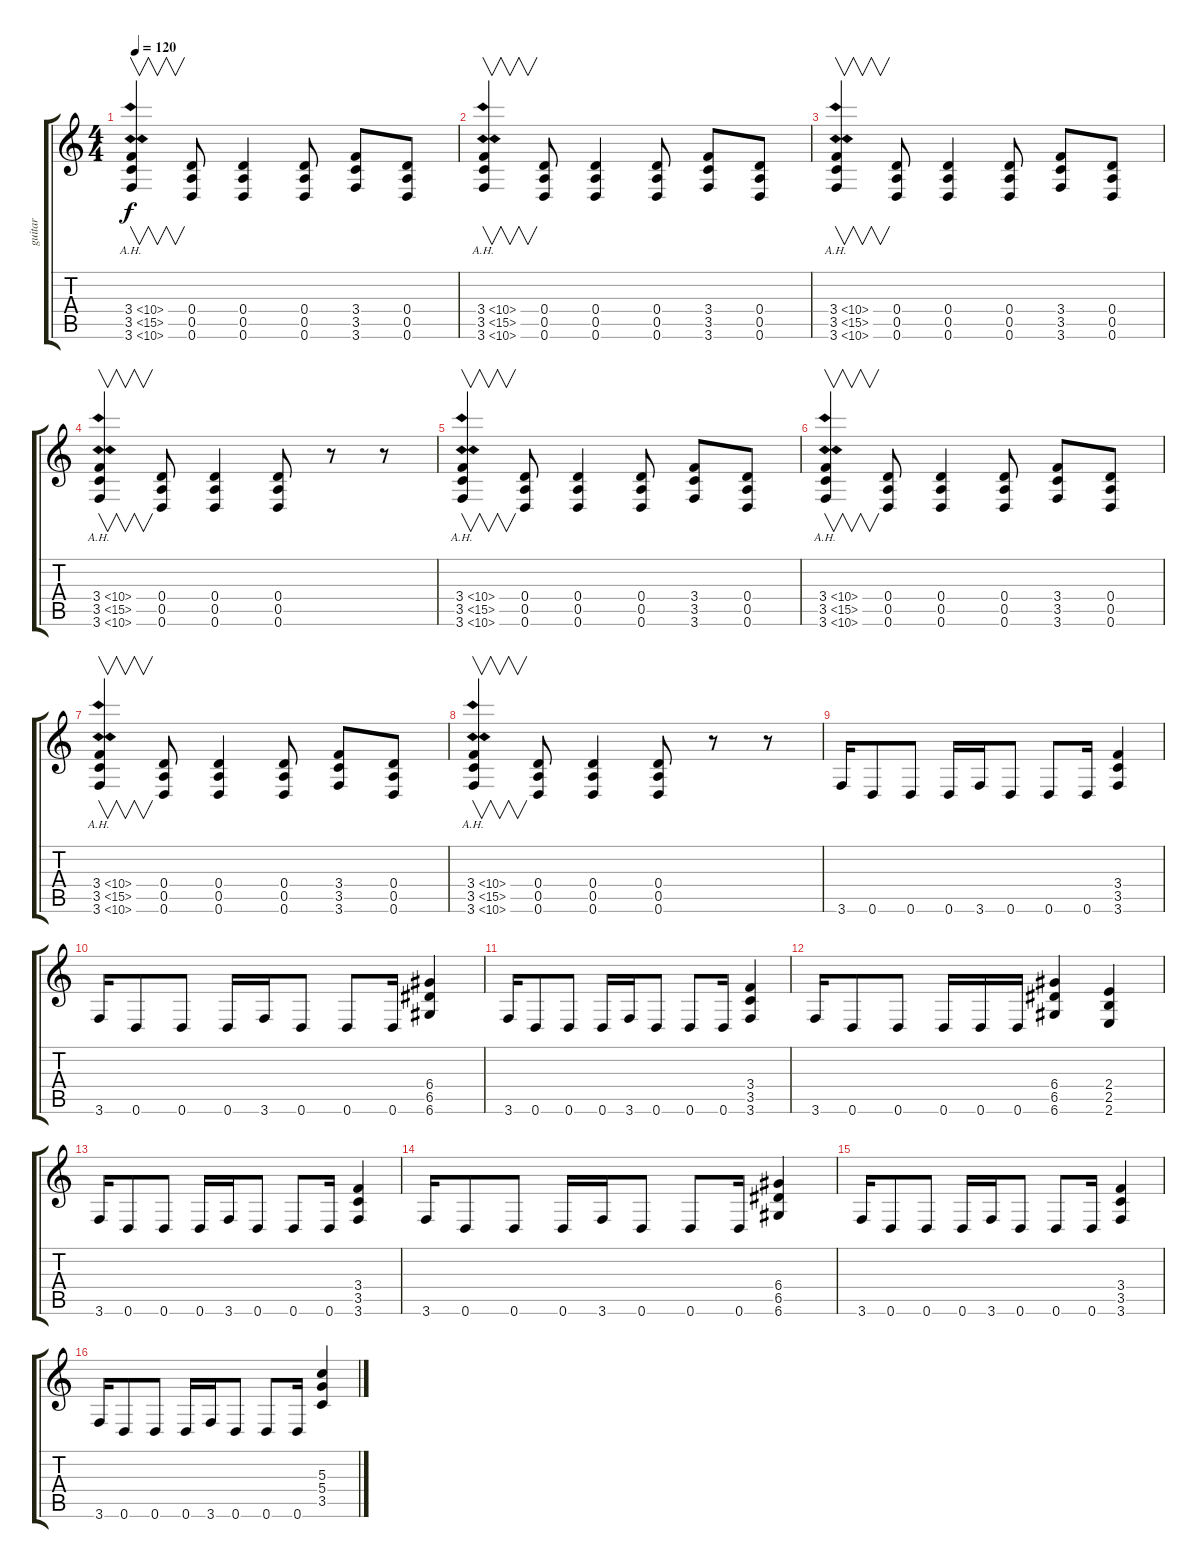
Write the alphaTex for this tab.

\track ("guitar" "guitar") {instrument distortionguitar}
\staff {score tabs}
\tuning (E4 B3 G3 D3 A2 D2) {hide}
\ts (4 4)
\tempo 120
\clef g2
\ks c
(3.4{ah 7} 3.5{ah 12} 3.6{ah 7}).4{v dy f} (0.4 0.5 0.6).8 (0.4 0.5 0.6).4 (0.4 0.5 0.6).8 (3.4 3.5 3.6).8 (0.4 0.5 0.6).8 |
(3.4{ah 7} 3.5{ah 12} 3.6{ah 7}).4{v} (0.4 0.5 0.6).8 (0.4 0.5 0.6).4 (0.4 0.5 0.6).8 (3.4 3.5 3.6).8 (0.4 0.5 0.6).8 |
(3.4{ah 7} 3.5{ah 12} 3.6{ah 7}).4{v} (0.4 0.5 0.6).8 (0.4 0.5 0.6).4 (0.4 0.5 0.6).8 (3.4 3.5 3.6).8 (0.4 0.5 0.6).8 |
(3.4{ah 7} 3.5{ah 12} 3.6{ah 7}).4{v} (0.4 0.5 0.6).8 (0.4 0.5 0.6).4 (0.4 0.5 0.6).8 r.8 r.8 |
(3.4{ah 7} 3.5{ah 12} 3.6{ah 7}).4{v} (0.4 0.5 0.6).8 (0.4 0.5 0.6).4 (0.4 0.5 0.6).8 (3.4 3.5 3.6).8 (0.4 0.5 0.6).8 |
(3.4{ah 7} 3.5{ah 12} 3.6{ah 7}).4{v} (0.4 0.5 0.6).8 (0.4 0.5 0.6).4 (0.4 0.5 0.6).8 (3.4 3.5 3.6).8 (0.4 0.5 0.6).8 |
(3.4{ah 7} 3.5{ah 12} 3.6{ah 7}).4{v} (0.4 0.5 0.6).8 (0.4 0.5 0.6).4 (0.4 0.5 0.6).8 (3.4 3.5 3.6).8 (0.4 0.5 0.6).8 |
(3.4{ah 7} 3.5{ah 12} 3.6{ah 7}).4{v} (0.4 0.5 0.6).8 (0.4 0.5 0.6).4 (0.4 0.5 0.6).8 r.8 r.8 |
3.6.16 0.6.8 0.6.8 0.6.16 3.6.16 0.6.8 0.6.8 0.6.16 (3.4 3.5 3.6).4 |
3.6.16 0.6.8 0.6.8 0.6.16 3.6.16 0.6.8 0.6.8 0.6.16 (6.4 6.5 6.6).4 |
3.6.16 0.6.8 0.6.8 0.6.16 3.6.16 0.6.8 0.6.8 0.6.16 (3.4 3.5 3.6).4 |
3.6.16 0.6.8 0.6.8 0.6.16 0.6.16 0.6.16 (6.4 6.5 6.6).4 (2.4 2.5 2.6).4 |
3.6.16 0.6.8 0.6.8 0.6.16 3.6.16 0.6.8 0.6.8 0.6.16 (3.4 3.5 3.6).4 |
3.6.16 0.6.8 0.6.8 0.6.16 3.6.16 0.6.8 0.6.8 0.6.16 (6.4 6.5 6.6).4 |
3.6.16 0.6.8 0.6.8 0.6.16 3.6.16 0.6.8 0.6.8 0.6.16 (3.4 3.5 3.6).4 |
3.6.16 0.6.8 0.6.8 0.6.16 3.6.16 0.6.8 0.6.8 0.6.16 (5.3 5.4 3.5).4
